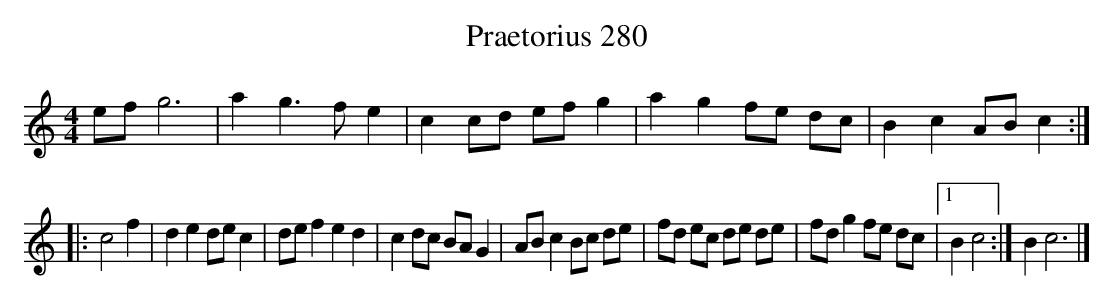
X:1
T:Praetorius 280
M:4/4
K:C
efg6 | a2g3fe2 | c2cd ef g2 | a2 g2 fe dc | B2c2 ABc2 ::
c4f2 | d2e2 dec2 | def2 e2d2 | c2dc BA G2 |\
ABc2 Bc de | fd ec de de | fdg2 fe dc |1 B2c4 :|B2c6|]
